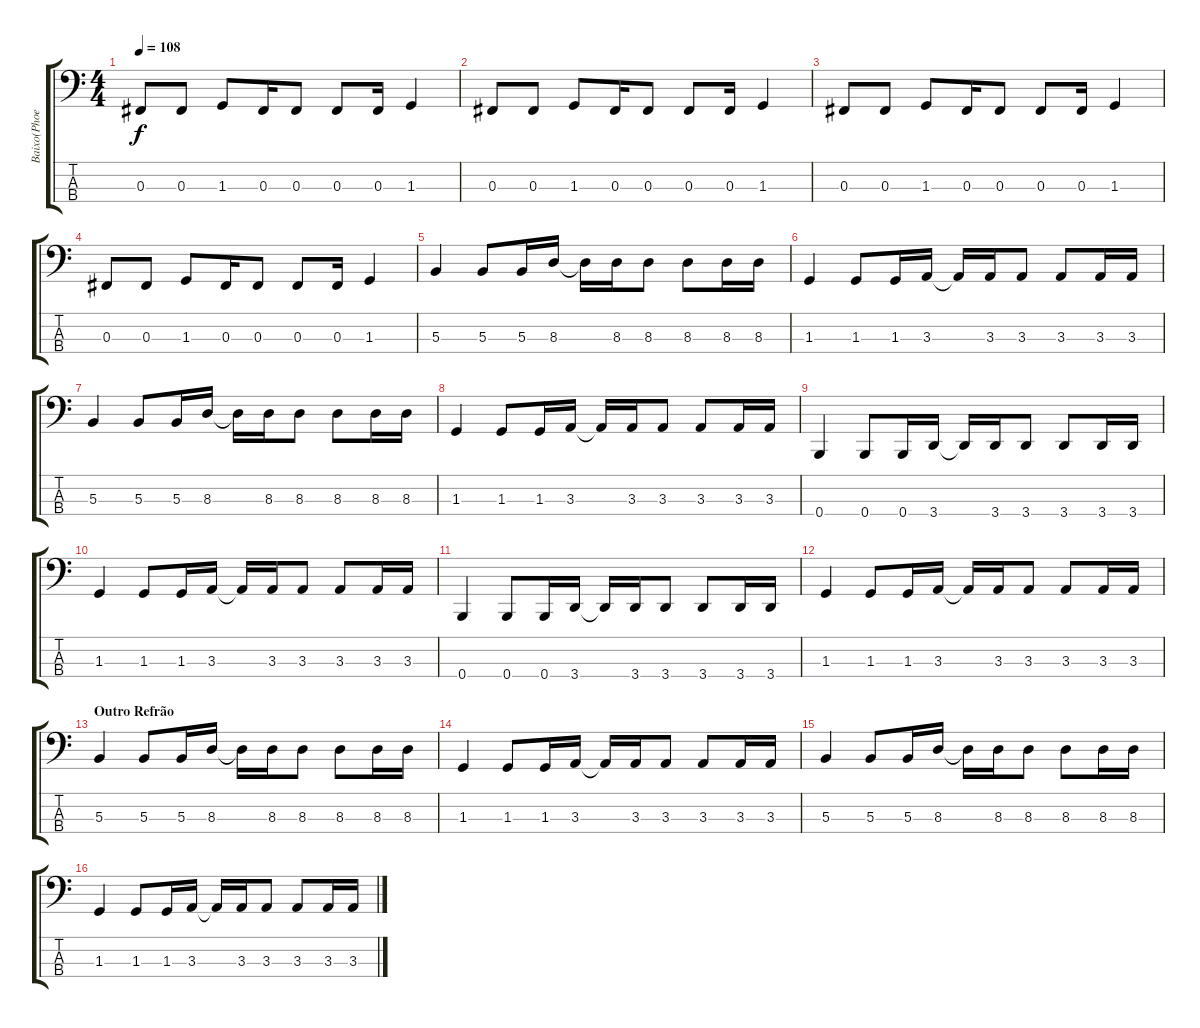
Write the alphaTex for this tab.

\track ("Baixo(Phoenix)" "Baixo(Phoe") {instrument electricbassfinger}
\staff {score tabs}
\tuning (E2 B1 Gb1 B0) {hide}
\ts (4 4)
\tempo 108
\clef f4
\ks c
0.3.8{dy f} 0.3.8 1.3.8 0.3.16 0.3.8 0.3.8 0.3.16 1.3.4 |
0.3.8 0.3.8 1.3.8 0.3.16 0.3.8 0.3.8 0.3.16 1.3.4 |
0.3.8 0.3.8 1.3.8 0.3.16 0.3.8 0.3.8 0.3.16 1.3.4 |
0.3.8 0.3.8 1.3.8 0.3.16 0.3.8 0.3.8 0.3.16 1.3.4 |
5.3.4 5.3.8 5.3.16 8.3.16 8.3{t}.16 8.3.16 8.3.8 8.3.8 8.3.16 8.3.16 |
1.3.4 1.3.8 1.3.16 3.3.16 3.3{t}.16 3.3.16 3.3.8 3.3.8 3.3.16 3.3.16 |
5.3.4 5.3.8 5.3.16 8.3.16 8.3{t}.16 8.3.16 8.3.8 8.3.8 8.3.16 8.3.16 |
1.3.4 1.3.8 1.3.16 3.3.16 3.3{t}.16 3.3.16 3.3.8 3.3.8 3.3.16 3.3.16 |
0.4.4 0.4.8 0.4.16 3.4.16 3.4{t}.16 3.4.16 3.4.8 3.4.8 3.4.16 3.4.16 |
1.3.4 1.3.8 1.3.16 3.3.16 3.3{t}.16 3.3.16 3.3.8 3.3.8 3.3.16 3.3.16 |
0.4.4 0.4.8 0.4.16 3.4.16 3.4{t}.16 3.4.16 3.4.8 3.4.8 3.4.16 3.4.16 |
1.3.4 1.3.8 1.3.16 3.3.16 3.3{t}.16 3.3.16 3.3.8 3.3.8 3.3.16 3.3.16 |
\section ("" "Outro Refrão")
5.3.4 5.3.8 5.3.16 8.3.16 8.3{t}.16 8.3.16 8.3.8 8.3.8 8.3.16 8.3.16 |
1.3.4 1.3.8 1.3.16 3.3.16 3.3{t}.16 3.3.16 3.3.8 3.3.8 3.3.16 3.3.16 |
5.3.4 5.3.8 5.3.16 8.3.16 8.3{t}.16 8.3.16 8.3.8 8.3.8 8.3.16 8.3.16 |
1.3.4 1.3.8 1.3.16 3.3.16 3.3{t}.16 3.3.16 3.3.8 3.3.8 3.3.16 3.3.16
